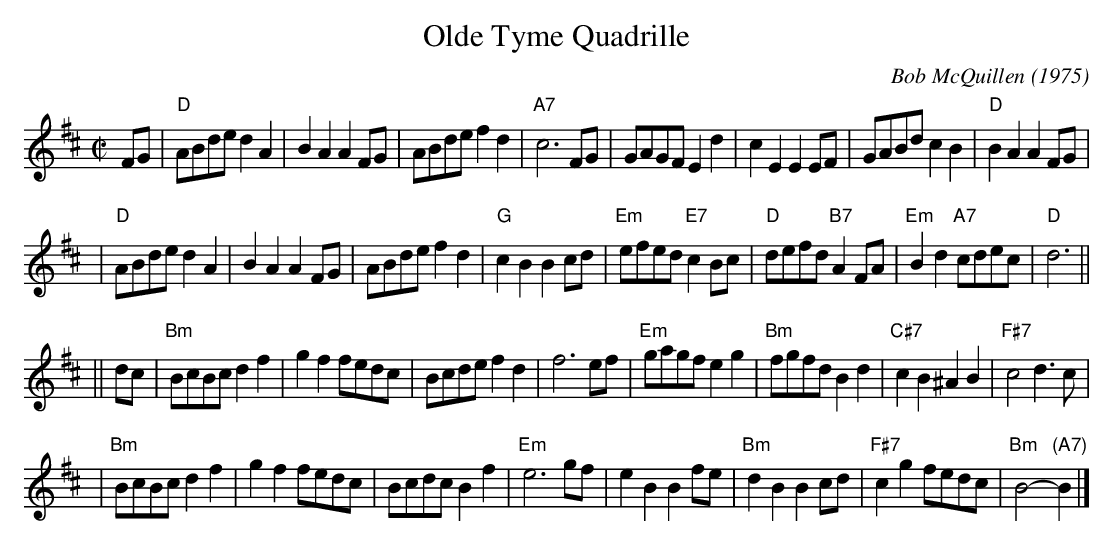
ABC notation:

X:1
T: Olde Tyme Quadrille
C: Bob McQuillen (1975)
M: C|
L: 1/8
K: D
FG \
| "D"ABde d2A2 | B2A2 A2FG | ABde f2d2 | "A7"c6 FG \
| GAGF E2d2 | c2E2 E2EF | GABd c2B2 | "D"B2A2 A2FG |
| "D"ABde d2A2 | B2A2 A2FG | ABde f2d2 | "G"c2B2 B2cd \
| "Em"efed "E7"c2Bc | "D"defd "B7"A2FA | "Em"B2d2 "A7"cdec | "D"d6 ||
|| dc \
| "Bm"BcBc d2f2 | g2f2 fedc | Bcde f2d2 | f6 ef \
| "Em"gagf e2g2 | "Bm"fgfd B2d2 | "C#7"c2B2 ^A2B2 | "F#7"c4 d3c |
| "Bm"BcBc d2f2 | g2f2 fedc | Bcdc B2f2 | "Em"e6 gf \
| e2B2 B2fe | "Bm"d2B2 B2cd | "F#7"c2g2 fedc | "Bm"B4- "(A7)"B2 |]
